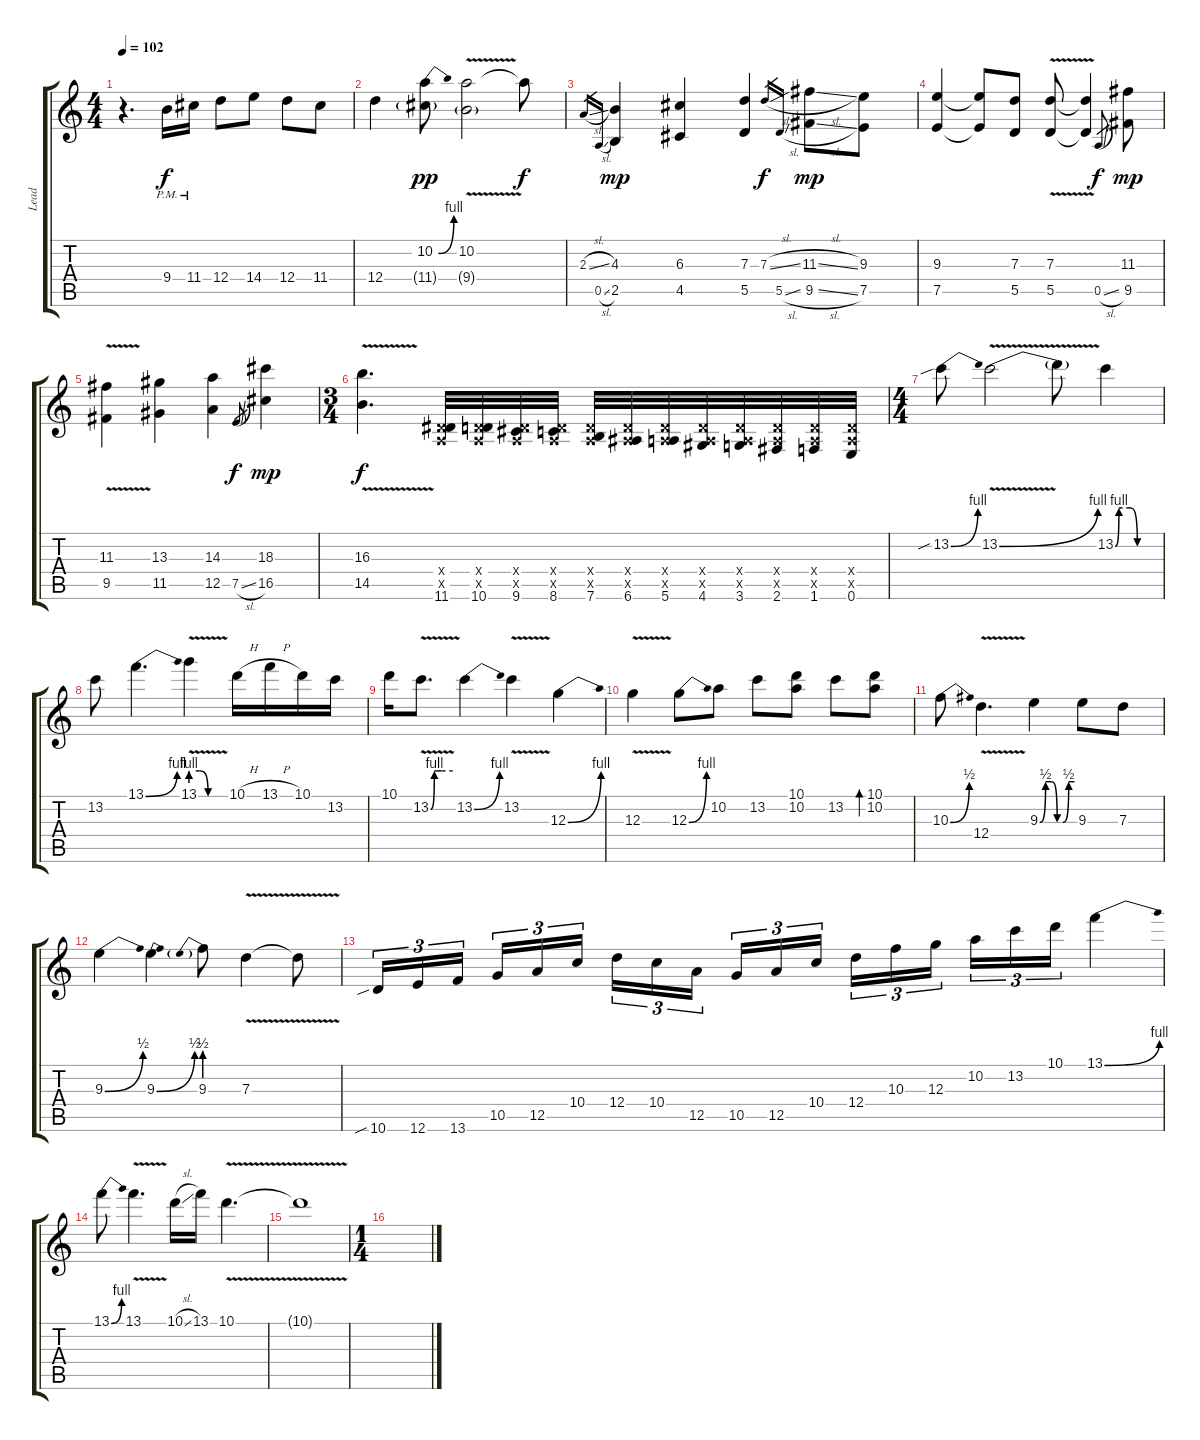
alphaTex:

\track ("Lead" "Lead") {instrument distortionguitar}
\staff {score tabs}
\tuning (E4 B3 G3 D3 A2 E2) {hide}
\ts (4 4)
\tempo 102
\clef g2
\ks c
r.4{d dy f} 9.4{pm}.16 11.4{pm}.16 12.4.8 14.4.8 12.4.8 11.4.8 |
12.4.4 (10.2{be (bend 0 0 60 4)} 11.4{g}).8{dy pp} (10.2 9.4{v g}).2 10.2{t}.8{dy f} |
2.3{sl}.16{gr} 0.5{sl}.16{gr} (4.3 2.5).4{dy mp} (6.3 4.5).4 (7.3 5.5).4 7.3{sl}.16{gr dy f} 5.5{sl}.16{gr} (11.3{sl} 9.5{sl}).8{dy mp} (9.3 7.5).8 |
(9.3 7.5).4 (9.3{t} 7.5{t}).8 (7.3 5.5).8 (7.3{v} 5.5{v}).8 (7.3{t} 5.5{t}).4 0.5{sl}.8{gr dy f} (11.3 9.5).8{dy mp} |
(11.3 9.5{v}).4 (13.3 11.5).4 (14.3 12.5).4 7.5{sl}.8{gr dy f} (18.3 16.5).4{dy mp} |
\ts (3 4)
(16.3{v} 14.5).4{d dy f} (0.4{x} 0.5{x} 11.6).32 (0.4{x} 0.5{x} 10.6).32 (0.4{x} 0.5{x} 9.6).32 (0.4{x} 0.5{x} 8.6).32 (0.4{x} 0.5{x} 7.6).32 (0.4{x} 0.5{x} 6.6).32 (0.4{x} 0.5{x} 5.6).32 (0.4{x} 0.5{x} 4.6).32 (0.4{x} 0.5{x} 3.6).32 (0.4{x} 0.5{x} 2.6).32 (0.4{x} 0.5{x} 1.6).32 (0.4{x} 0.5{x} 0.6).32 |
\ts (4 4)
13.2{be (bend 0 0 60 4) sib}.8 13.2{be (bend 0 0 60 4) v}.2 13.2{t}.8 13.2{be (custom 0 0 5 4 10 4 20 4 30 0 60 0)}.4 |
13.2.8 13.1{be (bend 0 0 60 4)}.4{d} 13.1{be (custom 0 4 15 4 30 0 60 0) v}.4 10.1{h}.16 13.1{h}.16 10.1.16 13.2.16 |
10.1.16 13.2{be (custom 0 0 10 4 15 4 30 4 60 4) v}.8{d} 13.2{be (bend 0 0 60 4)}.4 13.2{v}.4 12.3{be (bend 0 0 60 4)}.4 |
12.3{v}.4 12.3{be (bend 0 0 60 4)}.8 10.2.8 13.2.8 (10.1 10.2).8 13.2.8 (10.1 10.2).8{bd 240} |
10.3{be (bend 0 0 60 2)}.8 12.4{v}.4{d} 9.3{be (custom 0 0 10 2 20 2 30 0 40 0 50 2 60 2)}.4 9.3.8 7.3.8 |
9.3{be (bend 0 0 60 2)}.4 9.3{be (bend 0 0 60 2)}.4 9.3{be (prebend 0 2 60 2)}.8 7.3{v}.4 7.3{t}.8 |
10.6{sib}.16{tu (3 2)} 12.6.16{tu (3 2)} 13.6.16{tu (3 2) beam splitsecondary} 10.5.16{tu (3 2)} 12.5.16{tu (3 2)} 10.4.16{tu (3 2)} 12.4.16{tu (3 2)} 10.4.16{tu (3 2)} 12.5.16{tu (3 2) beam splitsecondary} 10.5.16{tu (3 2)} 12.5.16{tu (3 2)} 10.4.16{tu (3 2)} 12.4.16{tu (3 2)} 10.3.16{tu (3 2)} 12.3.16{tu (3 2) beam splitsecondary} 10.2.16{tu (3 2)} 13.2.16{tu (3 2)} 10.1.16{tu (3 2)} 13.1{be (bend 0 0 60 4)}.4 |
13.1{be (bend 0 0 60 4)}.8 13.1{v}.4{d} 10.1{sl}.16 13.1.16 10.1{v}.4{d} |
10.1{t}.1 |
\ts (1 4)
